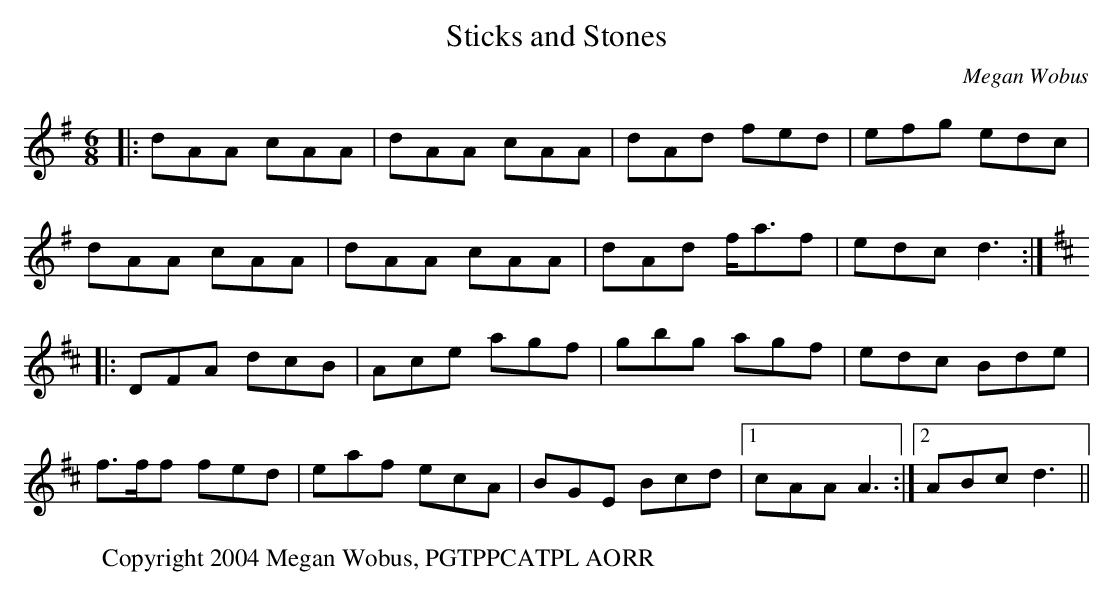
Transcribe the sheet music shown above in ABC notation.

X:1
T:Sticks and Stones
C:Megan Wobus
M:6/8
K:Dmix
|:dAA cAA | dAA cAA | dAd fed | efg edc |
  dAA cAA | dAA cAA | dAd f/2a3/2f | edc d3 :|
K:D
|:DFA dcB | Ace agf | gbg agf | edc Bde |
  f3/2f/2f fed | eaf ecA | BGE Bcd |[1 cAA A3 :|[2 ABc d3 ||
W:Copyright 2004 Megan Wobus, PGTPPCATPL AORR
